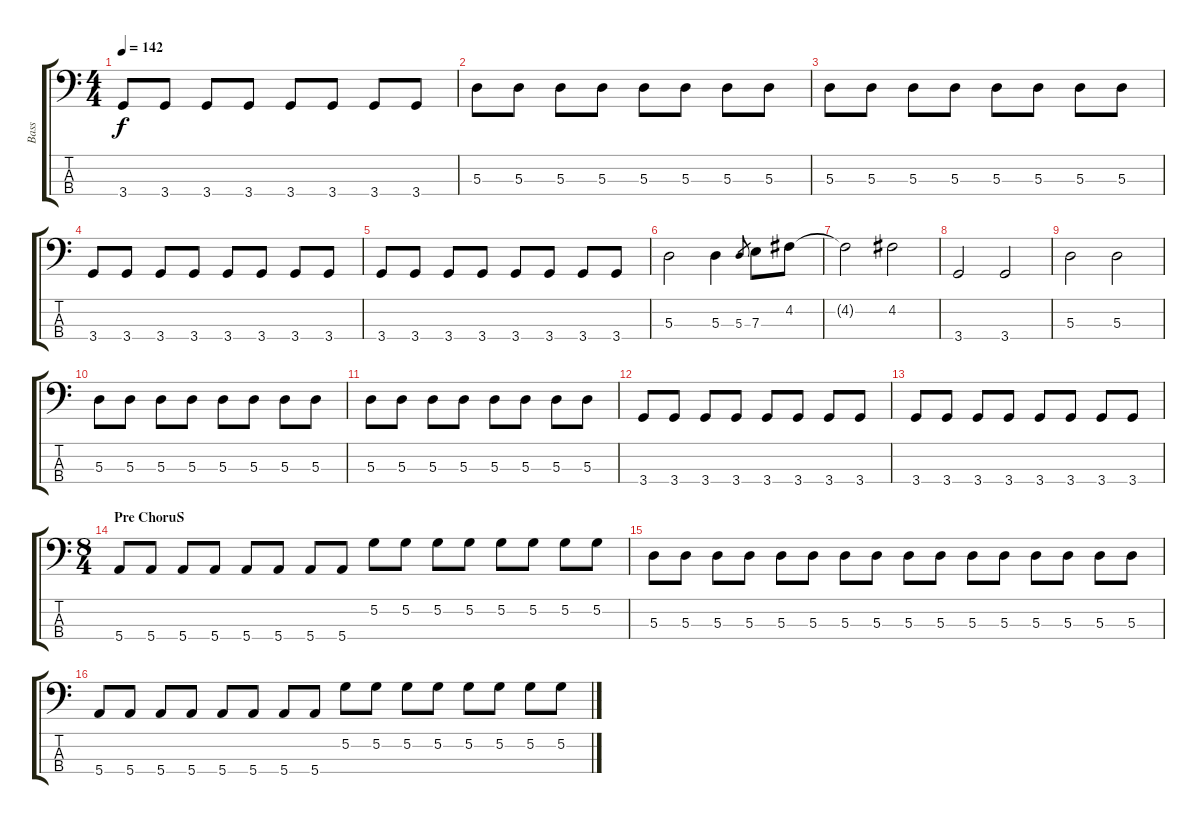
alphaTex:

\track ("Bass" "Bass") {instrument electricbasspick}
\staff {score tabs}
\tuning (G2 D2 A1 E1) {hide}
\ts (4 4)
\tempo 142
\clef f4
\ks c
3.4.8{dy f} 3.4.8 3.4.8 3.4.8 3.4.8 3.4.8 3.4.8 3.4.8 |
5.3.8 5.3.8 5.3.8 5.3.8 5.3.8 5.3.8 5.3.8 5.3.8 |
5.3.8 5.3.8 5.3.8 5.3.8 5.3.8 5.3.8 5.3.8 5.3.8 |
3.4.8 3.4.8 3.4.8 3.4.8 3.4.8 3.4.8 3.4.8 3.4.8 |
3.4.8 3.4.8 3.4.8 3.4.8 3.4.8 3.4.8 3.4.8 3.4.8 |
5.3.2 5.3.4 5.3.8{gr} 7.3.8 4.2.8 |
4.2{t}.2 4.2.2 |
3.4.2 3.4.2 |
5.3.2 5.3.2 |
5.3.8 5.3.8 5.3.8 5.3.8 5.3.8 5.3.8 5.3.8 5.3.8 |
5.3.8 5.3.8 5.3.8 5.3.8 5.3.8 5.3.8 5.3.8 5.3.8 |
3.4.8 3.4.8 3.4.8 3.4.8 3.4.8 3.4.8 3.4.8 3.4.8 |
3.4.8 3.4.8 3.4.8 3.4.8 3.4.8 3.4.8 3.4.8 3.4.8 |
\ts (8 4)
\section ("" "Pre ChoruS")
5.4.8 5.4.8 5.4.8 5.4.8 5.4.8 5.4.8 5.4.8 5.4.8 5.2.8 5.2.8 5.2.8 5.2.8 5.2.8 5.2.8 5.2.8 5.2.8 |
5.3.8 5.3.8 5.3.8 5.3.8 5.3.8 5.3.8 5.3.8 5.3.8 5.3.8 5.3.8 5.3.8 5.3.8 5.3.8 5.3.8 5.3.8 5.3.8 |
5.4.8 5.4.8 5.4.8 5.4.8 5.4.8 5.4.8 5.4.8 5.4.8 5.2.8 5.2.8 5.2.8 5.2.8 5.2.8 5.2.8 5.2.8 5.2.8
